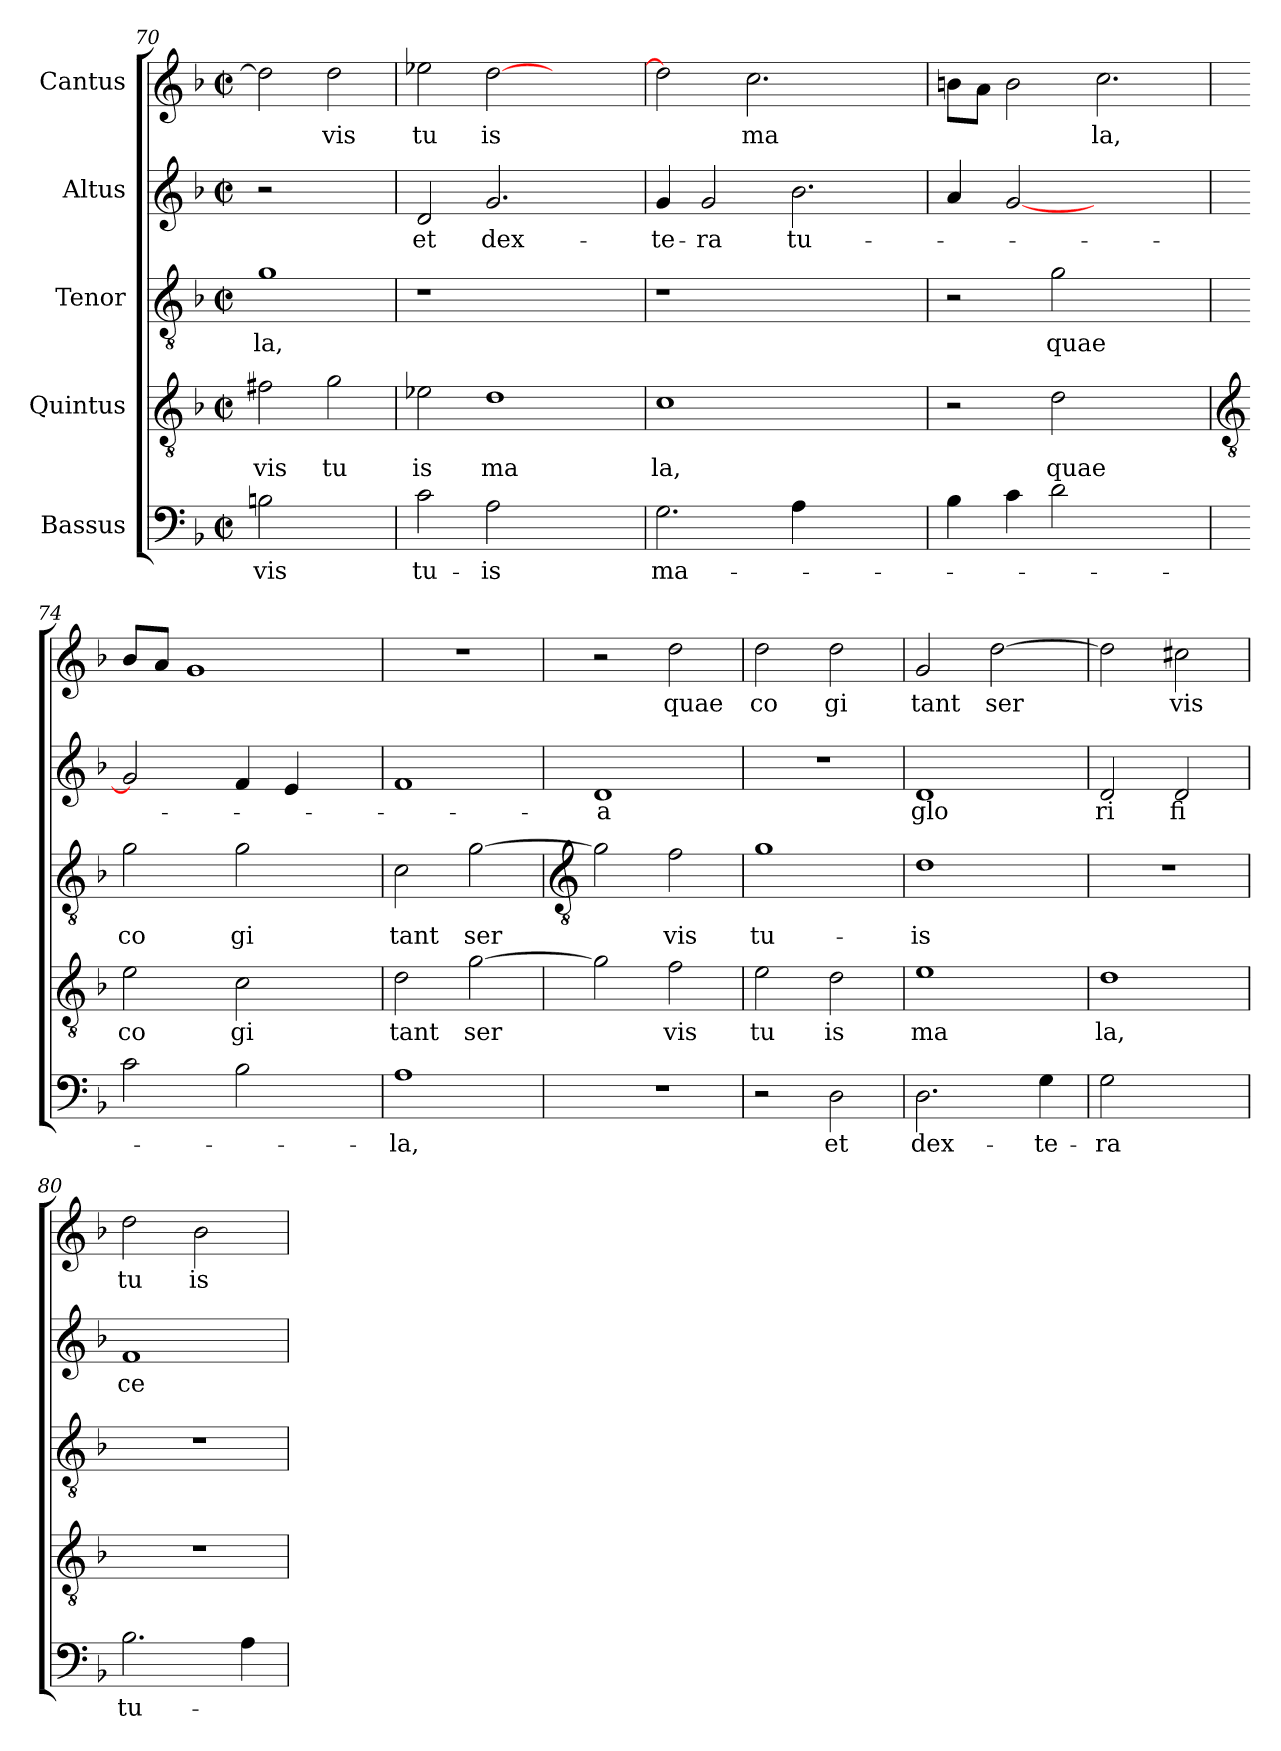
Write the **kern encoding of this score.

**kern	**text	**kern	**text	**kern	**text	**kern	**text	**kern	**text
*part5	*part5	*part4	*part4	*part3	*part3	*part2	*part2	*part1	*part1
*staff5	*staff5	*staff4	*staff4	*staff3	*staff3	*staff2	*staff2	*staff1	*staff1
*I"Bassus	*	*I"Quintus	*	*I"Tenor	*	*I"Altus	*	*I"Cantus	*
!!LO:LB:g=z
*clefF4	*	*clefGv2	*	*clefGv2	*	*clefG2	*	*clefG2	*
*k[b-]	*	*k[b-]	*	*k[b-]	*	*k[b-]	*	*k[b-]	*
*F:	*	*F:	*	*F:	*	*F:	*	*F:	*
*M2/2	*	*M2/2	*	*M2/2	*	*M2/2	*	*M2/2	*
*met(c|)	*	*met(c|)	*	*met(c|)	*	*met(c|)	*	*met(c|)	*
=70	=70	=70	=70	=70	=70	=70	=70	=70	=70
!	!LO:LY:b	!	!LO:LY:b	!	!LO:LY:b	!	!	!	!
2Bn\	vis	2f#X\	vis	1g	la,	2r	.	2dd\]	.
!	!	!	!LO:LY:b	!	!	!	!	!	!LO:LY:b
2ryy	.	2g\	tu	.	.	2ryy	.	2dd\	vis
!!LO:LB:g=z
=71	=71	=71	=71	=71	=71	=71	=71	=71	=71
!	!LO:LY:b	!	!LO:LY:b	!	!	!	!LO:LY:b	!	!LO:LY:b
2c\	tu-	2e-X\	is	1r	.	2d/	et	2ee-X\	tu
!	!LO:LY:b	!	!LO:LY:b	!	!	!	!LO:LY:b	!	!LO:LY:b
2A\	-is	1d	ma	.	.	2.g/	dex-	[2dd\	is
2ryy	.	.	.	2ryy	.	.	.	2ryy	.
.	.	.	.	.	.	4ryy	.	.	.
=72	=72	=72	=72	=72	=72	=72	=72	=72	=72
!	!LO:LY:b	!	!LO:LY:b	!	!	!	!LO:LY:b	!	!
2.G\	ma-	1c	la,	1r	.	4g/	-te-	2dd\]	.
!	!	!	!	!	!	!	!LO:LY:b	!	!
.	.	.	.	.	.	2g/	-ra	.	.
!	!	!	!	!	!	!	!	!	!LO:LY:b
.	.	.	.	.	.	.	.	2.cc\	ma
!	!	!	!	!	!	!	!LO:LY:b	!	!
4A\	.	.	.	.	.	2.b-\	tu-	.	.
2ryy	.	2ryy	.	2ryy	.	.	.	.	.
.	.	.	.	.	.	.	.	4ryy	.
=73	=73	=73	=73	=73	=73	=73	=73	=73	=73
4B-\	.	2r	.	2r	.	4a/	.	8bn\L	.
.	.	.	.	.	.	.	.	8a\J	.
4c\	.	.	.	.	.	[2g/	.	2b\	.
!	!	!	!LO:LY:b	!	!LO:LY:b	!	!	!	!
2d\	.	2d\	quae	2g\	quae	.	.	.	.
!	!	!	!	!	!	!	!	!	!LO:LY:b
.	.	.	.	.	.	2.ryy	.	2.cc\	la,
2ryy	.	2ryy	.	2ryy	.	.	.	.	.
!!LO:LB:g=z
=74	=74	=74	=74	=74	=74	=74	=74	=74	=74
*	*	*clefGv2	*	*	*	*	*	*	*
!	!	!	!LO:LY:b	!	!LO:LY:b	!	!	!	!
2c\	.	2e\	co	2g\	co	2g/]	.	8b-/L	.
.	.	.	.	.	.	.	.	8a/J	.
.	.	.	.	.	.	.	.	1g	.
!	!	!	!LO:LY:b	!	!LO:LY:b	!	!	!	!
2B-\	.	2c\	gi	2g\	gi	4f/	.	.	.
.	.	.	.	.	.	4e/	.	.	.
4ryy	.	4ryy	.	4ryy	.	4ryy	.	.	.
!!LO:LB:g=z
=75	=75	=75	=75	=75	=75	=75	=75	=75	=75
!	!LO:LY:b	!	!LO:LY:b	!	!LO:LY:b	!	!	!	!
1A	-la,	2d\	tant	2c\	tant	1f	.	1r	.
!	!	!	!LO:LY:b	!	!LO:LY:b	!	!	!	!
.	.	[2g\	ser	[2g\	ser	.	.	.	.
!!LO:LB:g=z
=76	=76	=76	=76	=76	=76	=76	=76	=76	=76
*	*	*	*	*clefGv2	*	*	*	*	*
!	!	!	!	!	!	!	!LO:LY:b	!	!
1r	.	2g\]	.	2g\]	.	1d	-a	2r	.
!	!	!	!LO:LY:b	!	!LO:LY:b	!	!	!	!LO:LY:b
.	.	2f\	vis	2f\	vis	.	.	2dd\	quae
=77	=77	=77	=77	=77	=77	=77	=77	=77	=77
!	!	!	!LO:LY:b	!	!LO:LY:b	!	!	!	!LO:LY:b
2r	.	2e\	tu	1g	tu-	1r	.	2dd\	co
!	!LO:LY:b	!	!LO:LY:b	!	!	!	!	!	!LO:LY:b
2D\	et	2d\	is	.	.	.	.	2dd\	gi
=78	=78	=78	=78	=78	=78	=78	=78	=78	=78
!	!LO:LY:b	!	!LO:LY:b	!	!LO:LY:b	!	!LO:LY:b	!	!LO:LY:b
2.D\	dex-	1e	ma	1d	-is	1d	glo	2g/	tant
!	!	!	!	!	!	!	!	!	!LO:LY:b
.	.	.	.	.	.	.	.	[2dd\	ser
!	!LO:LY:b	!	!	!	!	!	!	!	!
4G\	-te-	.	.	.	.	.	.	.	.
=79	=79	=79	=79	=79	=79	=79	=79	=79	=79
!	!LO:LY:b	!	!LO:LY:b	!	!	!	!LO:LY:b	!	!
2G\	-ra	1d	la,	1r	.	2d/	ri	2dd\]	.
!	!	!	!	!	!	!	!LO:LY:b	!	!LO:LY:b
2ryy	.	.	.	.	.	2d/	fi	2cc#X\	vis
!!LO:LB:g=z
=80	=80	=80	=80	=80	=80	=80	=80	=80	=80
!	!LO:LY:b	!	!	!	!	!	!LO:LY:b	!	!LO:LY:b
2.B-\	tu-	1r	.	1r	.	1f	ce	2dd\	tu
!	!	!	!	!	!	!	!	!	!LO:LY:b
.	.	.	.	.	.	.	.	2b-\	is
4A\	.	.	.	.	.	.	.	.	.
=	=	=	=	=	=	=	=	=	=
*-	*-	*-	*-	*-	*-	*-	*-	*-	*-
